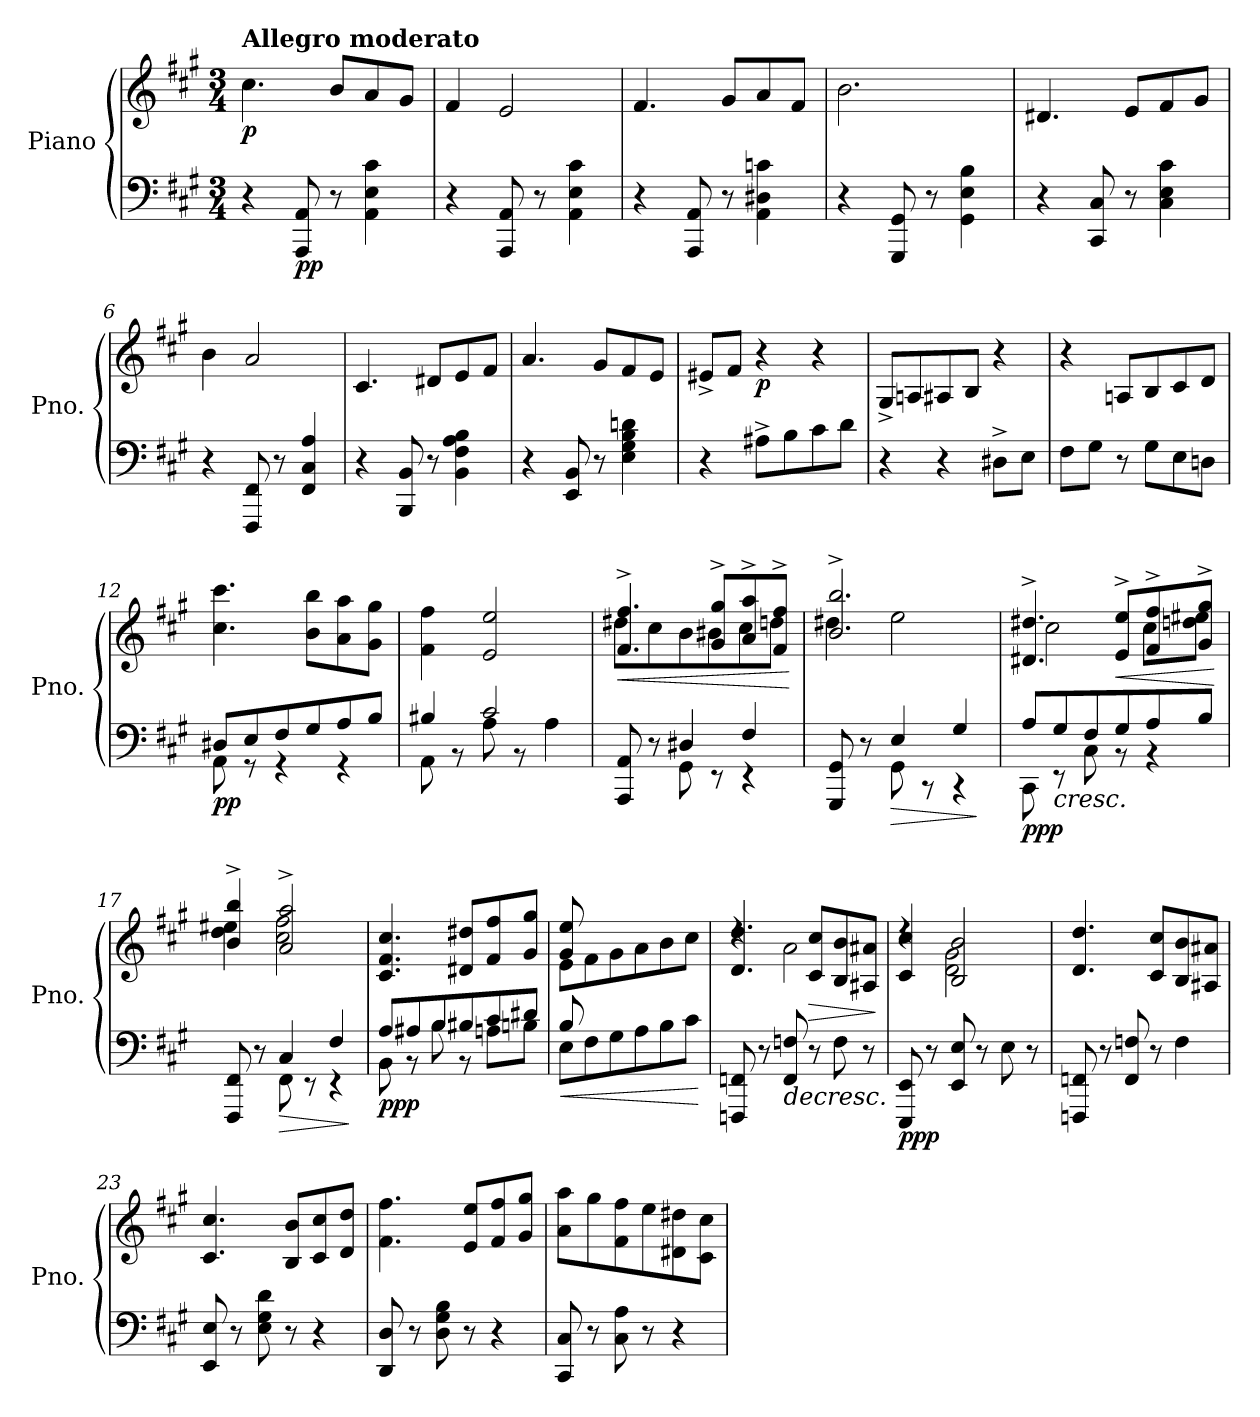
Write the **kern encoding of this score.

**kern	**kern	**dynam
*part1	*part1	*part1
*staff2	*staff1	*staff1/2
*I"Piano	*	*
*I'Pno.	*	*
*clefF4	*clefG2	*
*k[f#c#g#]	*k[f#c#g#]	*
*M3/4	*M3/4	*
=1	=1	=1
!	!LO:TX:a:B:t=Allegro moderato	!
!	!	!LO:DY:b
4r	4.cc#\	p
!	!	!LO:DY:b=2
8AAA/ 8AA/	.	pp
8r	8b/L	.
4AA\ 4E\ 4c#\	8a/	.
.	8g#/J	.
=2	=2	=2
4r	4f#/	.
8AAA/ 8AA/	2e/	.
8r	.	.
4AA\ 4E\ 4c#\	.	.
=3	=3	=3
4r	4.f#/	.
8AAA/ 8AA/	.	.
8r	8g#/L	.
4AA\ 4D#X\ 4cn\	8a/	.
.	8f#/J	.
=4	=4	=4
4r	2.b\	.
8GGG#/ 8GG#/	.	.
8r	.	.
4GG#\ 4E\ 4B\	.	.
=5	=5	=5
4r	4.d#X/	.
8CC#/ 8C#/	.	.
8r	8e/L	.
4C#\ 4E\ 4c#\	8f#/	.
.	8g#/J	.
!!LO:LB:g=z
=6	=6	=6
4r	4b\	.
8FFF#/ 8FF#/	2a/	.
8r	.	.
4FF#/ 4C#/ 4A/	.	.
=7	=7	=7
4r	4.c#/	.
8BBB/ 8BB/	.	.
8r	8d#X/L	.
4BB\ 4F#\ 4A\ 4B\	8e/	.
.	8f#/J	.
=8	=8	=8
4r	4.a/	.
8EE/ 8BB/	.	.
8r	8g#/L	.
4E\ 4G#\ 4B\ 4dn\	8f#/	.
.	8e/J	.
=9	=9	=9
4r	8e#X^/L	.
.	8f#/J	.
!	!	!LO:DY:b
8A#X^\L	4r	p
8B\	.	.
8c#\	4r	.
8d\J	.	.
=10	=10	=10
4r	8G#^/L	.
.	8An/	.
4r	8A#X/	.
.	8B/J	.
8D#X^\L	4r	.
8E\J	.	.
=11	=11	=11
8F#\L	4r	.
8G#\J	.	.
8r	8An/L	.
8G#\L	8B/	.
8E\	8c#/	.
8Dn\J	8d/J	.
!!LO:LB:g=z
=12	=12	=12
*^	*	*
!	!	!	!LO:DY:b=2
8D#X/L	8AA\	4.cc#\ 4.ccc#\	pp
8E/	8r	.	.
8F#/	4r	.	.
8G#/	.	8b\ 8bb\L	.
8A/	4r	8a\ 8aa\	.
8B/J	.	8g#\ 8gg#\J	.
=13	=13	=13	=13
4B#X/	8AA\	4f#\ 4ff#\	.
.	8r	.	.
2c#/	8A\	2e/ 2ee/	.
.	8r	.	.
.	4A\	.	.
=14	=14	=14	=14
!	!	!	!LO:HP:b
*	*	*^	*
8AAA/ 8AA/	8rAAAyy	4.f#/^ 4.ff#/^	8dd#X\L	<
8r	8ryy	.	8cc#\	.
4D#X/	8GG#\	.	8b\	.
.	8r	8g#/^ 8gg#/^L	8b#X\	.
4F#/	4r	8a/^ 8aa/^	8cc#\	.
.	.	8f#/^ 8ff#/^J	8ddn\J	.
*v	*v	*	*	*
*	*v	*v	*
.	.	[
=15	=15	=15
*^	*^	*
!	!	!	!	!LO:DY:b=2
!	!	!	!	!LO:DY:n=1:b
8GGG#/ 8GG#/	8rBBBByy	2.b/^ 2.bb/^	4dd#X\	p mp
8r	8ryy	.	.	.
!	!	!	!	!LO:HP:b=2
!	!	!	!	!LO:HP:n=1:b
4E/	8GG#\	.	2ee\	> >
.	8r	.	.	.
4G#/	4r	.	.	.
*v	*v	*	*	*
*	*v	*v	*
.	.	]
=16	=16	=16
*^	*^	*
!	!	!	!	!LO:DY:b=2
!	!	!	!	!LO:DY:n=1:b
8A/L	8CC#\	4.d#X/^ 4.dd#X/^	2cc#\	pp p
!	!	!	!	!LO:HP:b=2
8G#/	8r	.	.	<
8F#/	8C#\	.	.	.
!	!	!	!	!LO:HP:b
8G#/	8r	8e/^ 8ee/^L	.	<
8A/	4r	8f#/^ 8ff#/^	8cc#\L	.
8B/J	.	8g#/^ 8gg#/^J	8ddn\ 8ee#X\J	.
*v	*v	*	*	*
*	*v	*v	*
.	.	[ ]
!!LO:LB:g=z
=17	=17	=17
*^	*^	*
!	!	!	!	!LO:DY:b=2
!	!	!	!	!LO:DY:n=1:b
8FFF#/ 8FF#/	8rBBBByy	4b/^ 4bb/^	4dd\ 4ee#X\	p mp
8r	8ryy	.	.	.
!	!	!	!	!LO:HP:b=2
!	!	!	!	!LO:HP:n=1:b
4C#/	8FF#\	2a/^ 2aa/^	2cc#\ 2ff#\	> >
.	8r	.	.	.
4F#/	4r	.	.	.
*v	*v	*	*	*
*	*v	*v	*
.	.	] [
=18	=18	=18
*^	*	*
!	!	!	!LO:DY:b=2
!	!	!	!LO:DY:n=1:b
8A/L	8BB\	4.c#/ 4.f#/ 4.cc#/	pp p
8A#X/	8r	.	.
8B/	8B\	.	.
8B#X/	8r	8d#X/ 8dd#X/L	.
8c#/	8An\L	8f#/ 8ff#/	.
8d#X/J	8Bn\J	8g#/ 8gg#/J	.
=19	=19	=19	=19
!	!	!	!LO:HP:b=2
!	!	!	!LO:HP:n=1:b
*	*	*^	*
8B/	8E\L	8g#/ 8ee/	8e\L	< <
8rFyy	8F#\	8ryy	8f#\	.
2rFyy	8G#\	2ryy	8g#\	.
.	8A\	.	8a\	.
.	8B\	.	8b\	.
.	8c#\J	.	8cc#\J	.
*v	*v	*	*	*
*	*v	*v	*
.	.	[ ]
=20	=20	=20
*	*^	*
!	!	!	!LO:DY:b=2
!	!	!	!LO:DY:n=1:b
8FFFn/ 8FFn/	4.d/ 4.dd/	4rdd	p mp
8r	.	.	.
!	!	!	!LO:HP:b=2
8FF/ 8Fn/	.	2a\	>
!	!	!	!LO:HP:b
8r	8c#/ 8cc#/L	.	>
8F\	8B/ 8b/	.	.
8r	8A#X/ 8a#X/J	.	.
*	*v	*v	*
.	.	] [
=21	=21	=21
*	*^	*
!	!	!	!LO:DY:b=2
!	!	!	!LO:DY:n=1:b
8EEE/ 8EE/	4c#/ 4cc#/	4rdd	pp p
8r	.	.	.
8EE/ 8E/	2B/ 2b/	2d\ 2g#\	.
8r	.	.	.
8E\	.	.	.
8r	.	.	.
*	*v	*v	*
!!LO:LB:g=z
=22	=22	=22
8FFFn/ 8FFn/	4.d/ 4.dd/	.
8r	.	.
8FF/ 8Fn/	.	.
8r	8c#/ 8cc#/L	.
4F\	8B/ 8b/	.
.	8A#X/ 8a#X/J	.
=23	=23	=23
8EE/ 8E/	4.c#/ 4.cc#/	.
8r	.	.
8E\ 8G#\ 8d\	.	.
8r	8B/ 8b/L	.
4r	8c#/ 8cc#/	.
.	8d/ 8dd/J	.
=24	=24	=24
8DD/ 8D/	4.f#\ 4.ff#\	.
8r	.	.
8D\ 8G#\ 8B\	.	.
8r	8e/ 8ee/L	.
4r	8f#/ 8ff#/	.
.	8g#/ 8gg#/J	.
.	.	]
=25	=25	=25
!	!	!LO:DY:b=2
!	!	!LO:DY:n=1:b
8CC#/ 8C#/	8a\ 8aa\L	mp mf
8r	8gg#\	.
8C#\ 8A\	8f#\ 8ff#\	.
8r	8ee\	.
4r	8d#X\ 8dd#X\	.
.	8c#\ 8cc#\J	.
=	=	=
*-	*-	*-
